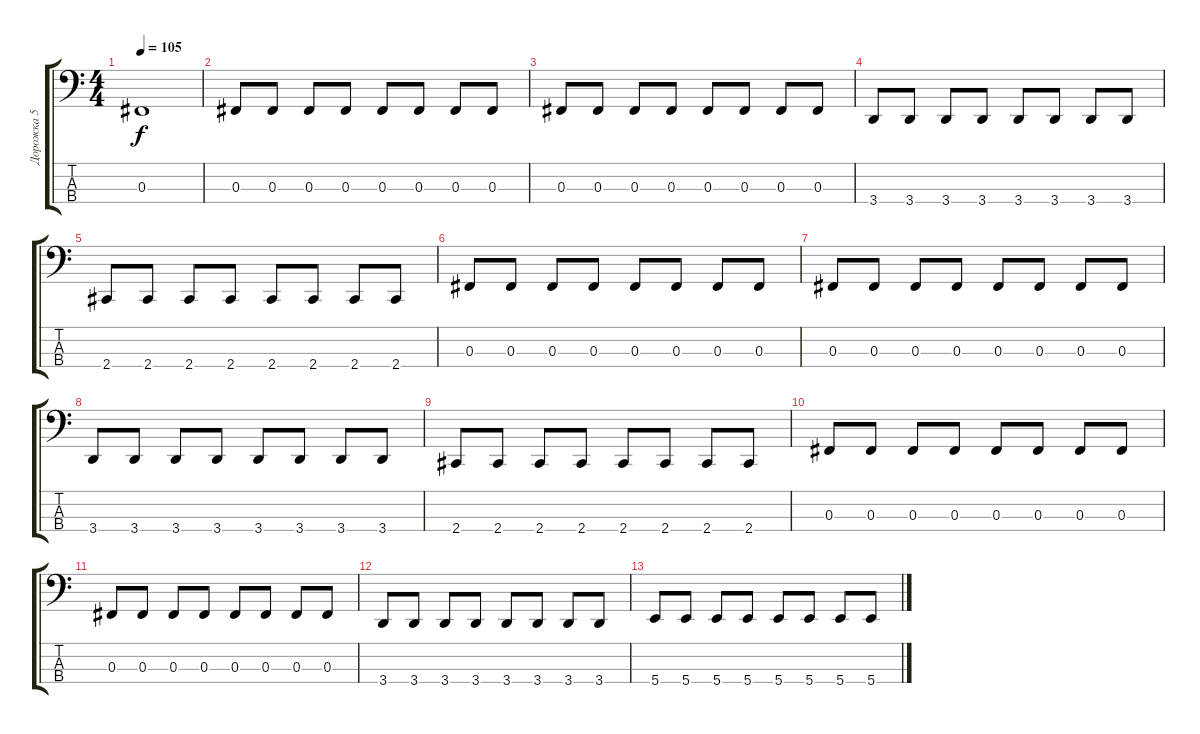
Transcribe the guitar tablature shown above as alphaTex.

\track ("Дорожка 5" "Дорожка 5") {instrument electricbasspick}
\staff {score tabs}
\tuning (E2 B1 Gb1 B0) {hide}
\ts (4 4)
\tempo 105
\clef f4
\ks c
0.3{t}.1{dy f} |
0.3.8{volume 9} 0.3.8 0.3.8 0.3.8 0.3.8 0.3.8 0.3.8 0.3.8 |
0.3.8 0.3.8 0.3.8 0.3.8 0.3.8 0.3.8 0.3.8 0.3.8 |
3.4.8 3.4.8 3.4.8 3.4.8 3.4.8 3.4.8 3.4.8 3.4.8 |
2.4.8 2.4.8 2.4.8 2.4.8 2.4.8 2.4.8 2.4.8 2.4.8 |
0.3.8 0.3.8 0.3.8 0.3.8 0.3.8 0.3.8 0.3.8 0.3.8 |
0.3.8 0.3.8 0.3.8 0.3.8 0.3.8 0.3.8 0.3.8 0.3.8 |
3.4.8 3.4.8 3.4.8 3.4.8 3.4.8 3.4.8 3.4.8 3.4.8 |
2.4.8 2.4.8 2.4.8 2.4.8 2.4.8 2.4.8 2.4.8 2.4.8 |
0.3.8 0.3.8 0.3.8 0.3.8 0.3.8 0.3.8 0.3.8 0.3.8 |
0.3.8 0.3.8 0.3.8 0.3.8 0.3.8 0.3.8 0.3.8 0.3.8 |
3.4.8 3.4.8 3.4.8 3.4.8 3.4.8 3.4.8 3.4.8 3.4.8 |
5.4.8 5.4.8 5.4.8 5.4.8 5.4.8 5.4.8 5.4.8 5.4.8
